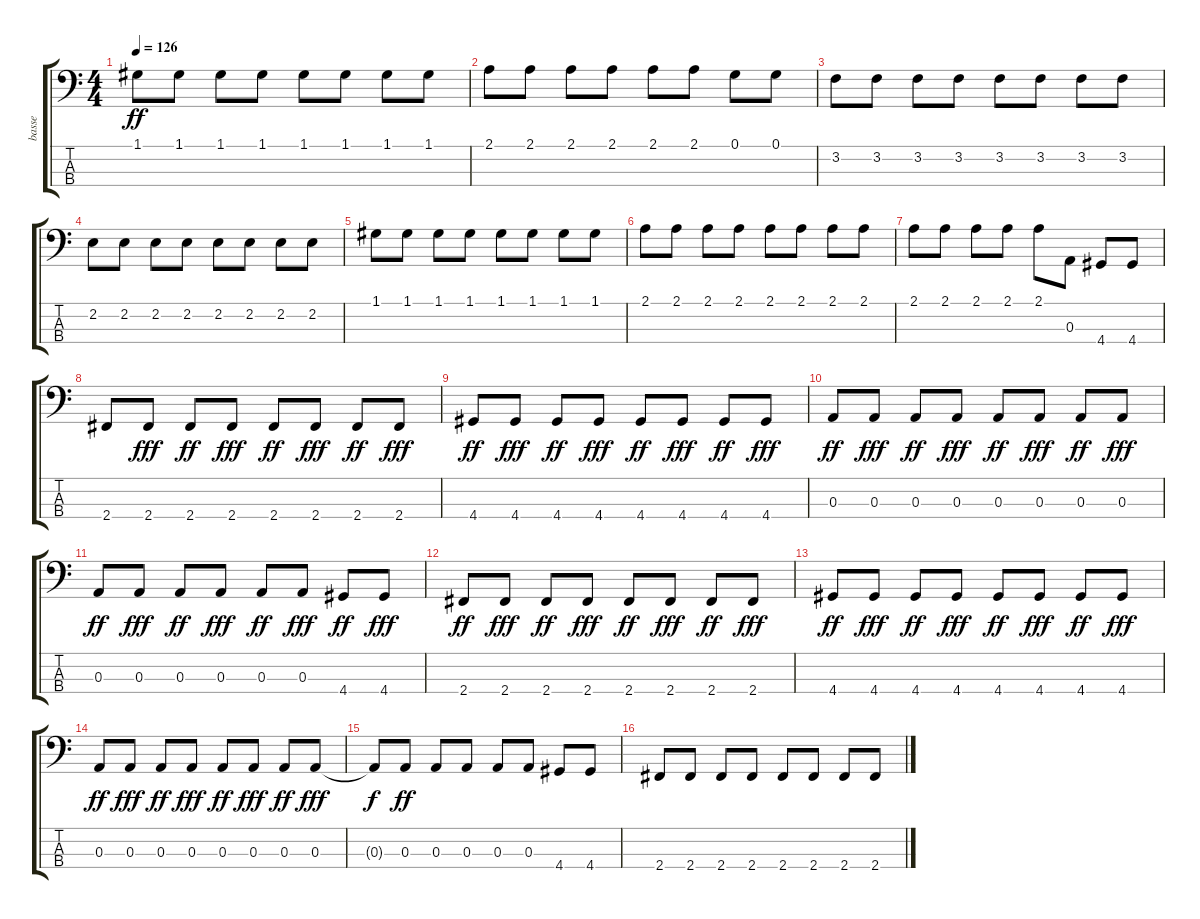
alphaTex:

\track ("basse" "basse") {instrument electricbassfinger}
\staff {score tabs}
\tuning (G2 D2 A1 E1) {hide}
\ts (4 4)
\tempo 126
\clef f4
\ks c
1.1.8{dy ff} 1.1.8 1.1.8 1.1.8 1.1.8 1.1.8 1.1.8 1.1.8 |
2.1.8 2.1.8 2.1.8 2.1.8 2.1.8 2.1.8 0.1.8 0.1.8 |
3.2.8 3.2.8 3.2.8 3.2.8 3.2.8 3.2.8 3.2.8 3.2.8 |
2.2.8 2.2.8 2.2.8 2.2.8 2.2.8 2.2.8 2.2.8 2.2.8 |
1.1.8 1.1.8 1.1.8 1.1.8 1.1.8 1.1.8 1.1.8 1.1.8 |
2.1.8 2.1.8 2.1.8 2.1.8 2.1.8 2.1.8 2.1.8 2.1.8 |
2.1.8 2.1.8 2.1.8 2.1.8 2.1.8 0.3.8 4.4.8 4.4.8 |
2.4.8 2.4.8{dy fff} 2.4.8{dy ff} 2.4.8{dy fff} 2.4.8{dy ff} 2.4.8{dy fff} 2.4.8{dy ff} 2.4.8{dy fff} |
4.4.8{dy ff} 4.4.8{dy fff} 4.4.8{dy ff} 4.4.8{dy fff} 4.4.8{dy ff} 4.4.8{dy fff} 4.4.8{dy ff} 4.4.8{dy fff} |
0.3.8{dy ff} 0.3.8{dy fff} 0.3.8{dy ff} 0.3.8{dy fff} 0.3.8{dy ff} 0.3.8{dy fff} 0.3.8{dy ff} 0.3.8{dy fff} |
0.3.8{dy ff} 0.3.8{dy fff} 0.3.8{dy ff} 0.3.8{dy fff} 0.3.8{dy ff} 0.3.8{dy fff} 4.4.8{dy ff} 4.4.8{dy fff} |
2.4.8{dy ff} 2.4.8{dy fff} 2.4.8{dy ff} 2.4.8{dy fff} 2.4.8{dy ff} 2.4.8{dy fff} 2.4.8{dy ff} 2.4.8{dy fff} |
4.4.8{dy ff} 4.4.8{dy fff} 4.4.8{dy ff} 4.4.8{dy fff} 4.4.8{dy ff} 4.4.8{dy fff} 4.4.8{dy ff} 4.4.8{dy fff} |
0.3.8{dy ff} 0.3.8{dy fff} 0.3.8{dy ff} 0.3.8{dy fff} 0.3.8{dy ff} 0.3.8{dy fff} 0.3.8{dy ff} 0.3.8{dy fff} |
0.3{t}.8{dy f} 0.3.8{dy ff} 0.3.8 0.3.8 0.3.8 0.3.8 4.4.8 4.4.8 |
2.4.8 2.4.8 2.4.8 2.4.8 2.4.8 2.4.8 2.4.8 2.4.8
